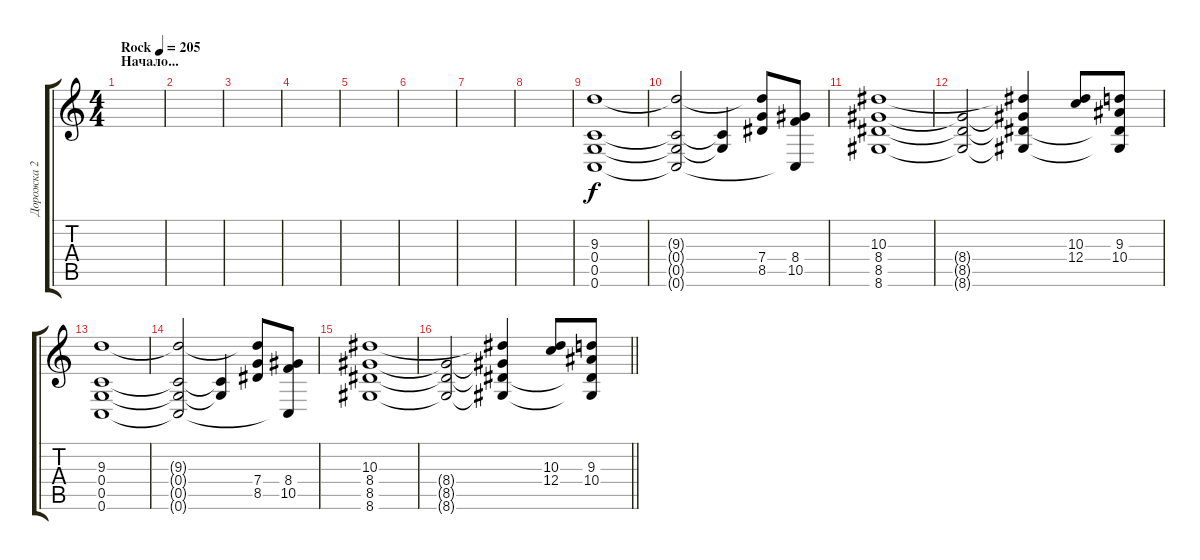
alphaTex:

\track ("Дорожка 2" "Дорожка 2") {instrument distortionguitar}
\staff {score tabs}
\tuning (D4 A3 F3 C3 G2 C2) {hide}
\ts (4 4)
\section ("" "Начало...")
\tempo (205 "Rock")
\tempo 100
\tempo (205 "Rock")
\clef g2
\ks c
|
|
|
|
|
|
|
|
(9.3 0.4 0.5 0.6).1 |
(9.3{t} 0.4{t} 0.5{t} 0.6{t}).2 (0.4{t} 0.5{t}).4 (9.3{t} 7.4 8.5).8 (8.4 10.5 0.6{t}).8 |
(10.3 8.4 8.5 8.6).1 |
(8.4{t} 8.5{t} 8.6{t}).2 (10.3{t} 8.4{t} 8.5{t} 8.6{t}).4 (10.3 12.4).8 (9.3 10.4 8.5{t} 8.6{t}).8 |
(9.3 0.4 0.5 0.6).1 |
(9.3{t} 0.4{t} 0.5{t} 0.6{t}).2 (0.4{t} 0.5{t}).4 (9.3{t} 7.4 8.5).8 (8.4 10.5 0.6{t}).8 |
(10.3 8.4 8.5 8.6).1 |
\barLineRight lightlight
(8.4{t} 8.5{t} 8.6{t}).2 (10.3{t} 8.4{t} 8.5{t} 8.6{t}).4 (10.3 12.4).8 (9.3 10.4 8.5{t} 8.6{t}).8
